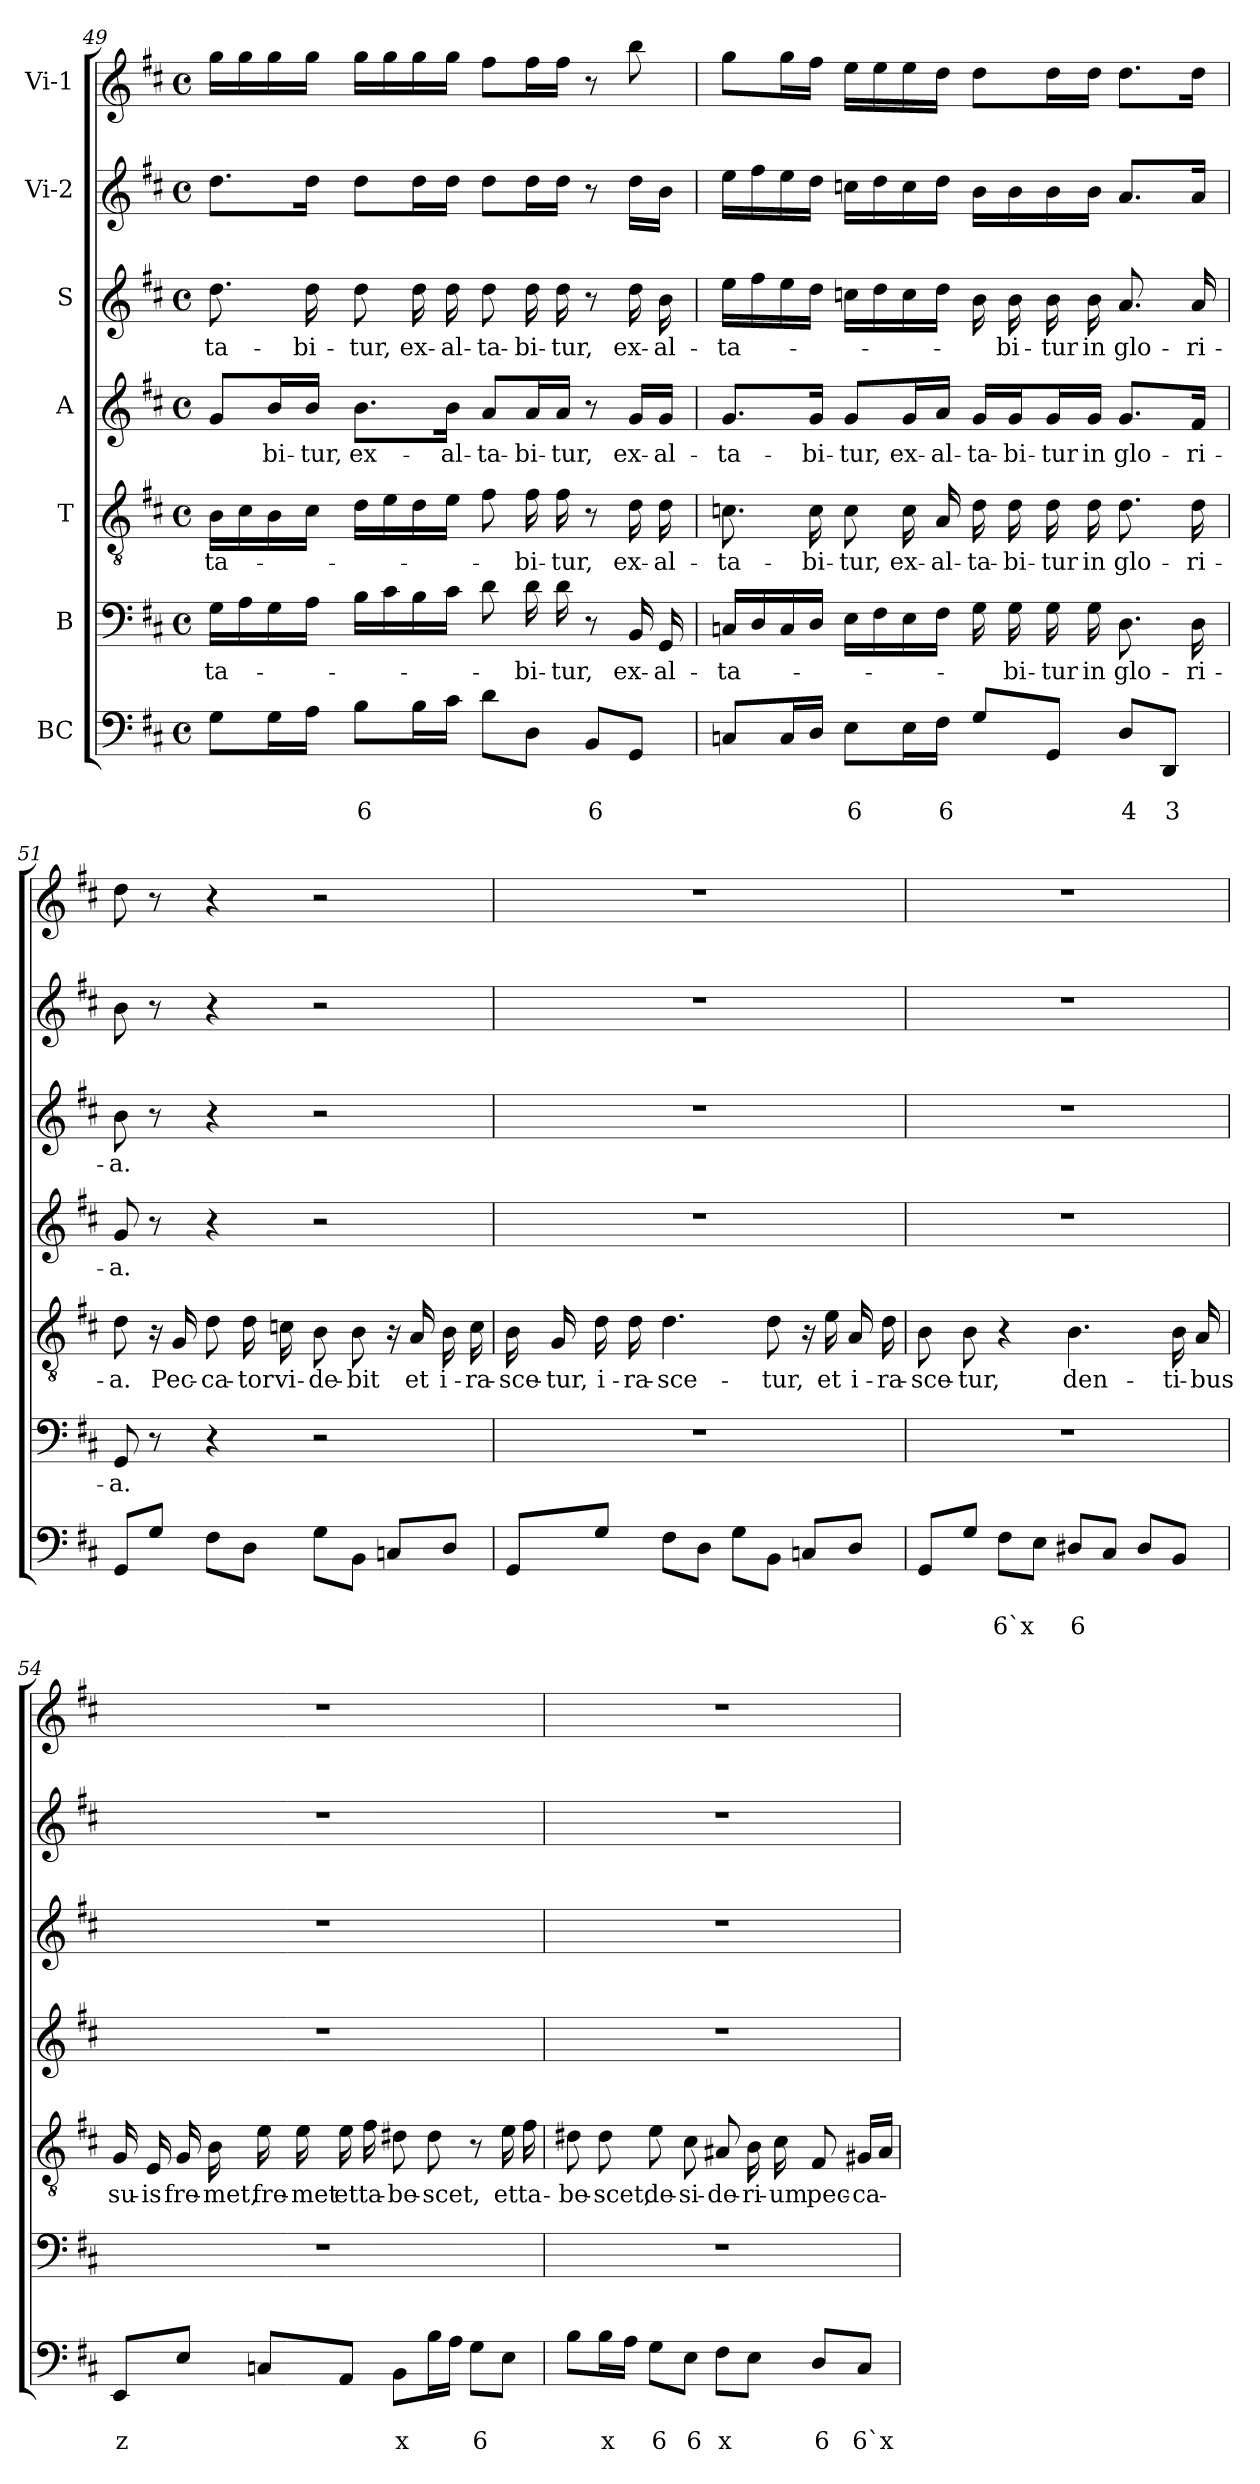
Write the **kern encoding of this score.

**kern	**text	**text	**kern	**text	**kern	**text	**kern	**text	**kern	**text	**kern	**kern
*part7	*part7	*part7	*part6	*part6	*part5	*part5	*part4	*part4	*part3	*part3	*part2	*part1
*staff7	*staff7	*staff7	*staff6	*staff6	*staff5	*staff5	*staff4	*staff4	*staff3	*staff3	*staff2	*staff1
*I"BC	*	*	*I"B	*	*I"T	*	*I"A	*	*I"S	*	*I"Vi-2	*I"Vi-1
*clefF4	*	*	*clefF4	*	*clefGv2	*	*clefG2	*	*clefG2	*	*clefG2	*clefG2
*k[f#c#]	*	*	*k[f#c#]	*	*k[f#c#]	*	*k[f#c#]	*	*k[f#c#]	*	*k[f#c#]	*k[f#c#]
*D:	*	*	*D:	*	*D:	*	*D:	*	*D:	*	*D:	*D:
*M4/4	*	*	*M4/4	*	*M4/4	*	*M4/4	*	*M4/4	*	*M4/4	*M4/4
*met(c)	*	*	*met(c)	*	*met(c)	*	*met(c)	*	*met(c)	*	*met(c)	*met(c)
=49	=49	=49	=49	=49	=49	=49	=49	=49	=49	=49	=49	=49
!	!	!	!	!LO:LY:b	!	!LO:LY:b	!	!	!	!LO:LY:b	!	!
8G\L	.	.	16G\LL	-ta-	16B\LL	-ta-	8g/L	.	8.dd\	-ta-	8.dd\L	16gg\LL
.	.	.	16A\	.	16c#\	.	.	.	.	.	.	16gg\
!	!	!	!	!	!	!	!	!LO:LY:b	!	!	!	!
16G\L	.	.	16G\	.	16B\	.	16b/L	-bi-	.	.	.	16gg\
!	!	!	!	!	!	!	!	!LO:LY:b	!	!LO:LY:b	!	!
16A\JJ	.	.	16A\JJ	.	16c#\JJ	.	16b/JJ	-tur,	16dd\	-bi-	16dd\Jk	16gg\JJ
!	!	!LO:LY:b	!	!	!	!	!	!LO:LY:b	!	!LO:LY:b	!	!
8B\L	.	6	16B\LL	.	16d\LL	.	8.b\L	ex-	8dd\	-tur,	8dd\L	16gg\LL
.	.	.	16c#\	.	16e\	.	.	.	.	.	.	16gg\
!	!	!	!	!	!	!	!	!	!	!LO:LY:b	!	!
16B\L	.	.	16B\	.	16d\	.	.	.	16dd\	ex-	16dd\L	16gg\
!	!	!	!	!	!	!	!	!LO:LY:b	!	!LO:LY:b	!	!
16c#\JJ	.	.	16c#\JJ	.	16e\JJ	.	16b\Jk	-al-	16dd\	-al-	16dd\JJ	16gg\JJ
!	!	!	!	!	!	!	!	!LO:LY:b	!	!LO:LY:b	!	!
8d\L	.	.	8d\	.	8f#\	.	8a/L	-ta-	8dd\	-ta-	8dd\L	8ff#\L
!	!	!	!	!LO:LY:b	!	!LO:LY:b	!	!LO:LY:b	!	!LO:LY:b	!	!
8D\J	.	.	16d\	-bi-	16f#\	-bi-	16a/L	-bi-	16dd\	-bi-	16dd\L	16ff#\L
!	!	!	!	!LO:LY:b	!	!LO:LY:b	!	!LO:LY:b	!	!LO:LY:b	!	!
.	.	.	16d\	-tur,	16f#\	-tur,	16a/JJ	-tur,	16dd\	-tur,	16dd\JJ	16ff#\JJ
!	!	!LO:LY:b	!	!	!	!	!	!	!	!	!	!
8BB/L	.	6	8r	.	8r	.	8r	.	8r	.	8r	8r
!	!	!	!	!LO:LY:b	!	!LO:LY:b	!	!LO:LY:b	!	!LO:LY:b	!	!
8GG/J	.	.	16BB/	ex-	16d\	ex-	16g/LL	ex-	16dd\	ex-	16dd\LL	8bb\
!	!	!	!	!LO:LY:b	!	!LO:LY:b	!	!LO:LY:b	!	!LO:LY:b	!	!
.	.	.	16GG/	-al-	16d\	-al-	16g/JJ	-al-	16b\	-al-	16b\JJ	.
!!LO:PB:g=z
=50	=50	=50	=50	=50	=50	=50	=50	=50	=50	=50	=50	=50
!	!	!	!	!LO:LY:b	!	!LO:LY:b	!	!LO:LY:b	!	!LO:LY:b	!	!
8Cn/L	.	.	16Cn/LL	-ta-	8.cn\	-ta-	8.g/L	-ta-	16ee\LL	-ta-	16ee\LL	8gg\L
.	.	.	16D/	.	.	.	.	.	16ff#\	.	16ff#\	.
16C/L	.	.	16C/	.	.	.	.	.	16ee\	.	16ee\	16gg\L
!	!	!	!	!	!	!LO:LY:b	!	!LO:LY:b	!	!	!	!
16D/JJ	.	.	16D/JJ	.	16c\	-bi-	16g/Jk	-bi-	16dd\JJ	.	16dd\JJ	16ff#\JJ
!	!	!LO:LY:b	!	!	!	!LO:LY:b	!	!LO:LY:b	!	!	!	!
8E\L	.	6	16E\LL	.	8c\	-tur,	8g/L	-tur,	16ccn\LL	.	16ccn\LL	16ee\LL
.	.	.	16F#\	.	.	.	.	.	16dd\	.	16dd\	16ee\
!	!	!	!	!	!	!LO:LY:b	!	!LO:LY:b	!	!	!	!
16E\L	.	.	16E\	.	16c\	ex-	16g/L	ex-	16cc\	.	16cc\	16ee\
!	!	!LO:LY:b	!	!	!	!LO:LY:b	!	!LO:LY:b	!	!	!	!
16F#\JJ	.	6	16F#\JJ	.	16A/	-al-	16a/JJ	-al-	16dd\JJ	.	16dd\JJ	16dd\JJ
!	!	!	!	!	!	!LO:LY:b	!	!LO:LY:b	!	!	!	!
8G/L	.	.	16G\	.	16d\	-ta-	16g/LL	-ta-	16b\	.	16b\LL	8dd\L
!	!	!	!	!LO:LY:b	!	!LO:LY:b	!	!LO:LY:b	!	!LO:LY:b	!	!
.	.	.	16G\	-bi-	16d\	-bi-	16g/J	-bi-	16b\	-bi-	16b\	.
!	!	!	!	!LO:LY:b	!	!LO:LY:b	!	!LO:LY:b	!	!LO:LY:b	!	!
8GG/J	.	.	16G\	-tur	16d\	-tur	16g/L	-tur	16b\	-tur	16b\	16dd\L
!	!	!	!	!LO:LY:b	!	!LO:LY:b	!	!LO:LY:b	!	!LO:LY:b	!	!
.	.	.	16G\	in	16d\	in	16g/JJ	in	16b\	in	16b\JJ	16dd\JJ
!	!	!LO:LY:b	!	!LO:LY:b	!	!LO:LY:b	!	!LO:LY:b	!	!LO:LY:b	!	!
8D/L	.	4	8.D\	glo-	8.d\	glo-	8.g/L	glo-	8.a/	glo-	8.a/L	8.dd\L
!	!	!LO:LY:b	!	!	!	!	!	!	!	!	!	!
8DD/J	.	3	.	.	.	.	.	.	.	.	.	.
!	!	!	!	!LO:LY:b	!	!LO:LY:b	!	!LO:LY:b	!	!LO:LY:b	!	!
.	.	.	16D\	-ri-	16d\	-ri-	16f#/Jk	-ri-	16a/	-ri-	16a/Jk	16dd\Jk
=51	=51	=51	=51	=51	=51	=51	=51	=51	=51	=51	=51	=51
!	!	!	!	!LO:LY:b	!	!LO:LY:b	!	!LO:LY:b	!	!LO:LY:b	!	!
8GG/L	.	.	8GG/	-a.	8d\	-a.	8g/	-a.	8b\	-a.	8b\	8dd\
8G/J	.	.	8r	.	16r	.	8r	.	8r	.	8r	8r
!	!	!	!	!	!	!LO:LY:b	!	!	!	!	!	!
.	.	.	.	.	16G/	Pec-	.	.	.	.	.	.
!	!	!	!	!	!	!LO:LY:b	!	!	!	!	!	!
8F#\L	.	.	4r	.	8d\	-ca-	4r	.	4r	.	4r	4r
!	!	!	!	!	!	!LO:LY:b	!	!	!	!	!	!
8D\J	.	.	.	.	16d\	-tor	.	.	.	.	.	.
!	!	!	!	!	!	!LO:LY:b	!	!	!	!	!	!
.	.	.	.	.	16cn\	vi-	.	.	.	.	.	.
!	!	!	!	!	!	!LO:LY:b	!	!	!	!	!	!
8G\L	.	.	2r	.	8B\	-de-	2r	.	2r	.	2r	2r
!	!	!	!	!	!	!LO:LY:b	!	!	!	!	!	!
8BB\J	.	.	.	.	8B\	-bit	.	.	.	.	.	.
8Cn/L	.	.	.	.	16r	.	.	.	.	.	.	.
!	!	!	!	!	!	!LO:LY:b	!	!	!	!	!	!
.	.	.	.	.	16A/	et	.	.	.	.	.	.
!	!	!	!	!	!	!LO:LY:b	!	!	!	!	!	!
8D/J	.	.	.	.	16B\	i-	.	.	.	.	.	.
!	!	!	!	!	!	!LO:LY:b	!	!	!	!	!	!
.	.	.	.	.	16c\	-ra-	.	.	.	.	.	.
=52	=52	=52	=52	=52	=52	=52	=52	=52	=52	=52	=52	=52
!	!	!	!	!	!	!LO:LY:b	!	!	!	!	!	!
8GG/L	.	.	1r	.	16B\	-sce-	1r	.	1r	.	1r	1r
!	!	!	!	!	!	!LO:LY:b	!	!	!	!	!	!
.	.	.	.	.	16G/	-tur,	.	.	.	.	.	.
!	!	!	!	!	!	!LO:LY:b	!	!	!	!	!	!
8G/J	.	.	.	.	16d\	i-	.	.	.	.	.	.
!	!	!	!	!	!	!LO:LY:b	!	!	!	!	!	!
.	.	.	.	.	16d\	-ra-	.	.	.	.	.	.
!	!	!	!	!	!	!LO:LY:b	!	!	!	!	!	!
8F#\L	.	.	.	.	4.d\	-sce-	.	.	.	.	.	.
8D\J	.	.	.	.	.	.	.	.	.	.	.	.
8G\L	.	.	.	.	.	.	.	.	.	.	.	.
!	!	!	!	!	!	!LO:LY:b	!	!	!	!	!	!
8BB\J	.	.	.	.	8d\	-tur,	.	.	.	.	.	.
8Cn/L	.	.	.	.	16r	.	.	.	.	.	.	.
!	!	!	!	!	!	!LO:LY:b	!	!	!	!	!	!
.	.	.	.	.	16e\	et	.	.	.	.	.	.
!	!	!	!	!	!	!LO:LY:b	!	!	!	!	!	!
8D/J	.	.	.	.	16A/	i-	.	.	.	.	.	.
!	!	!	!	!	!	!LO:LY:b	!	!	!	!	!	!
.	.	.	.	.	16d\	-ra-	.	.	.	.	.	.
!!LO:LB:g=z
=53	=53	=53	=53	=53	=53	=53	=53	=53	=53	=53	=53	=53
!	!	!	!	!	!	!LO:LY:b	!	!	!	!	!	!
8GG/L	.	.	1r	.	8B\	-sce-	1r	.	1r	.	1r	1r
!	!	!	!	!	!	!LO:LY:b	!	!	!	!	!	!
8G/J	.	.	.	.	8B\	-tur,	.	.	.	.	.	.
!	!	!LO:LY:b	!	!	!	!	!	!	!	!	!	!
8F#\L	.	6`x	.	.	4r	.	.	.	.	.	.	.
8E\J	.	.	.	.	.	.	.	.	.	.	.	.
!	!	!LO:LY:b	!	!	!	!LO:LY:b	!	!	!	!	!	!
8D#X/L	.	6	.	.	4.B\	den-	.	.	.	.	.	.
8C#/J	.	.	.	.	.	.	.	.	.	.	.	.
8D#/L	.	.	.	.	.	.	.	.	.	.	.	.
!	!	!	!	!	!	!LO:LY:b	!	!	!	!	!	!
8BB/J	.	.	.	.	16B\	-ti-	.	.	.	.	.	.
!	!	!	!	!	!	!LO:LY:b	!	!	!	!	!	!
.	.	.	.	.	16A/	-bus	.	.	.	.	.	.
=54	=54	=54	=54	=54	=54	=54	=54	=54	=54	=54	=54	=54
!	!	!LO:LY:b	!	!	!	!LO:LY:b	!	!	!	!	!	!
8EE/L	.	z	1r	.	16G/	su-	1r	.	1r	.	1r	1r
!	!	!	!	!	!	!LO:LY:b	!	!	!	!	!	!
.	.	.	.	.	16E/	-is	.	.	.	.	.	.
!	!	!	!	!	!	!LO:LY:b	!	!	!	!	!	!
8E/J	.	.	.	.	16G/	fre-	.	.	.	.	.	.
!	!	!	!	!	!	!LO:LY:b	!	!	!	!	!	!
.	.	.	.	.	16B\	-met,	.	.	.	.	.	.
!	!	!	!	!	!	!LO:LY:b	!	!	!	!	!	!
8Cn/L	.	.	.	.	16e\	fre-	.	.	.	.	.	.
!	!	!	!	!	!	!LO:LY:b	!	!	!	!	!	!
.	.	.	.	.	16e\	-met	.	.	.	.	.	.
!	!	!	!	!	!	!LO:LY:b	!	!	!	!	!	!
8AA/J	.	.	.	.	16e\	et	.	.	.	.	.	.
!	!	!	!	!	!	!LO:LY:b	!	!	!	!	!	!
.	.	.	.	.	16f#\	ta-	.	.	.	.	.	.
!	!	!LO:LY:b	!	!	!	!LO:LY:b	!	!	!	!	!	!
8BB\L	.	x	.	.	8d#X\	-be-	.	.	.	.	.	.
!	!	!	!	!	!	!LO:LY:b	!	!	!	!	!	!
16B\L	.	.	.	.	8d#\	-scet,	.	.	.	.	.	.
16A\JJ	.	.	.	.	.	.	.	.	.	.	.	.
!	!	!LO:LY:b	!	!	!	!	!	!	!	!	!	!
8G\L	.	6	.	.	8r	.	.	.	.	.	.	.
!	!	!	!	!	!	!LO:LY:b	!	!	!	!	!	!
8E\J	.	.	.	.	16e\	et	.	.	.	.	.	.
!	!	!	!	!	!	!LO:LY:b	!	!	!	!	!	!
.	.	.	.	.	16f#\	ta-	.	.	.	.	.	.
=55	=55	=55	=55	=55	=55	=55	=55	=55	=55	=55	=55	=55
!	!	!	!	!	!	!LO:LY:b	!	!	!	!	!	!
8B\L	.	.	1r	.	8d#X\	-be-	1r	.	1r	.	1r	1r
!	!	!LO:LY:b	!	!	!	!LO:LY:b	!	!	!	!	!	!
16B\L	.	x	.	.	8d#\	-scet,	.	.	.	.	.	.
16A\JJ	.	.	.	.	.	.	.	.	.	.	.	.
!	!	!LO:LY:b	!	!	!	!LO:LY:b	!	!	!	!	!	!
8G\L	.	6	.	.	8e\	de-	.	.	.	.	.	.
!	!	!LO:LY:b	!	!	!	!LO:LY:b	!	!	!	!	!	!
8E\J	.	6	.	.	8c#\	-si-	.	.	.	.	.	.
!	!	!LO:LY:b	!	!	!	!LO:LY:b	!	!	!	!	!	!
8F#\L	.	x	.	.	8A#X/	-de-	.	.	.	.	.	.
!	!	!	!	!	!	!LO:LY:b	!	!	!	!	!	!
8E\J	.	.	.	.	16B\	-ri-	.	.	.	.	.	.
!	!	!	!	!	!	!LO:LY:b	!	!	!	!	!	!
.	.	.	.	.	16c#\	-um	.	.	.	.	.	.
!	!	!LO:LY:b	!	!	!	!LO:LY:b	!	!	!	!	!	!
8D/L	.	6	.	.	8F#/	pec-	.	.	.	.	.	.
!	!	!LO:LY:b	!	!	!	!LO:LY:b	!	!	!	!	!	!
8C#/J	.	6`x	.	.	16G#X/LL	-ca-	.	.	.	.	.	.
.	.	.	.	.	16A#/JJ	.	.	.	.	.	.	.
=	=	=	=	=	=	=	=	=	=	=	=	=
*-	*-	*-	*-	*-	*-	*-	*-	*-	*-	*-	*-	*-
